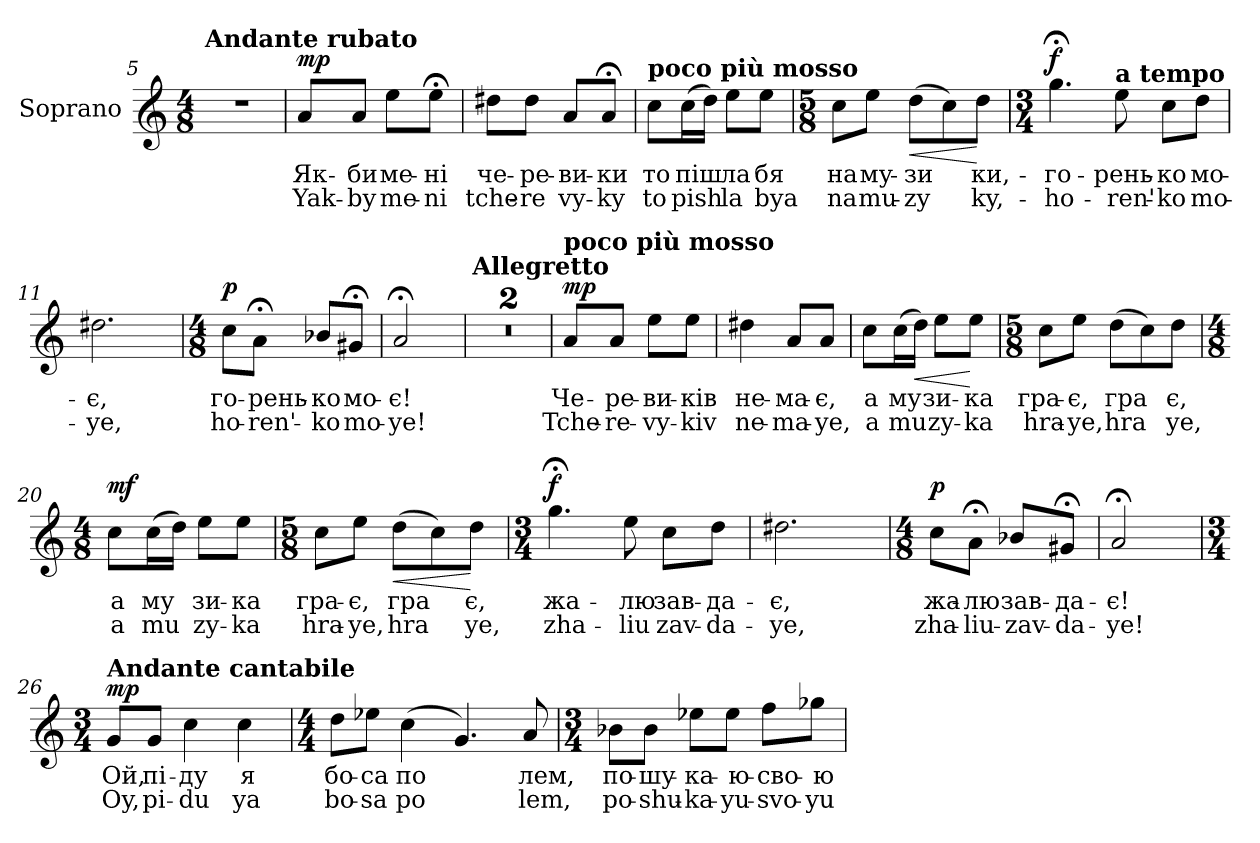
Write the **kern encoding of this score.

**kern	**text	**text	**dynam
*part1	*part1	*part1	*part1
*staff1	*staff1	*staff1	*staff1
*I"Soprano	*	*	*
*I'S.	*	*	*
*clefG2	*	*	*
*k[]	*	*	*
*M4/8	*	*	*
=5	=5	=5	=5
!LO:TX:a:B:t=Andante rubato	!	!	!
2r	.	.	.
=6	=6	=6	=6
!	!LO:LY:b	!LO:LY:b	!LO:DY:a
8a/L	Як-	Yak-	mp
!	!LO:LY:b	!LO:LY:b	!
8a/J	-би	-by	.
!	!LO:LY:b	!LO:LY:b	!
8ee\L	ме-	me-	.
!	!LO:LY:b	!LO:LY:b	!
8ee;<\J	-ні	-ni	.
=7	=7	=7	=7
!	!LO:LY:b	!LO:LY:b	!
8dd#X\L	че-	tche-	.
!	!LO:LY:b	!LO:LY:b	!
8dd#\J	-ре-	-re	.
!	!LO:LY:b	!LO:LY:b	!
8a/L	-ви-	vy-	.
!	!LO:LY:b	!LO:LY:b	!
8a;</J	-ки	-ky	.
=8	=8	=8	=8
!LO:TX:a:B:t=poco più mosso	!	!	!
!	!LO:LY:b	!LO:LY:b	!
8cc\L	то	to	.
!	!LO:LY:b	!LO:LY:b	!
(16cc\L	піш	pish	.
16dd\JJ)	.	.	.
!	!LO:LY:b	!LO:LY:b	!
8ee\L	ла	la	.
!	!LO:LY:b	!LO:LY:b	!
8ee\J	бя	bya	.
=9	=9	=9	=9
*M5/8	*	*	*
!	!LO:LY:b	!LO:LY:b	!
8cc\L	на	na	.
!	!LO:LY:b	!LO:LY:b	!
8ee\J	му-	mu-	.
!	!LO:LY:b	!LO:LY:b	!LO:HP:b
(8dd\L	-зи	-zy	<
8cc\)	.	.	.
!	!LO:LY:b	!LO:LY:b	!
8dd\J	ки,-	ky,-	[
!!LO:LB:g=z
=10	=10	=10	=10
*M3/4	*	*	*
!	!LO:LY:b	!LO:LY:b	!LO:DY:a
4.gg;<\	-го-	-ho-	f
!LO:TX:a:B:t=a tempo	!	!	!
!	!LO:LY:b	!LO:LY:b	!
8ee\	-рень-	-ren'-	.
!	!LO:LY:b	!LO:LY:b	!
8cc\L	-ко	-ko	.
!	!LO:LY:b	!LO:LY:b	!
8dd\J	мо-	mo-	.
=11	=11	=11	=11
!	!LO:LY:b	!LO:LY:b	!
2.dd#X\	-є,	-ye,	.
=12	=12	=12	=12
*M4/8	*	*	*
!	!LO:LY:b	!LO:LY:b	!LO:DY:a
8cc\L	го-	ho-	p
!	!LO:LY:b	!LO:LY:b	!
8a;<\J	-рень-	-ren'-	.
!	!LO:LY:b	!LO:LY:b	!
8b-X/L	-ко	-ko	.
!	!LO:LY:b	!LO:LY:b	!
8g#X;</J	мо-	mo-	.
=13	=13	=13	=13
!	!LO:LY:b	!LO:LY:b	!
2a;</	-є!	-ye!	.
=14	=14	=14	=14
!LO:TX:a:B:t=Allegretto	!	!	!
2r	.	.	.
=15	=15	=15	=15
2r	.	.	.
!!LO:LB:g=z
=16	=16	=16	=16
!LO:TX:a:B:t=poco più mosso	!	!	!
!	!LO:LY:b	!LO:LY:b	!LO:DY:a
8a/L	Че-	Tche-	mp
!	!LO:LY:b	!LO:LY:b	!
8a/J	-ре-	-re-	.
!	!LO:LY:b	!LO:LY:b	!
8ee\L	-ви-	-vy-	.
!	!LO:LY:b	!LO:LY:b	!
8ee\J	-ків	-kiv	.
=17	=17	=17	=17
!	!LO:LY:b	!LO:LY:b	!
4dd#X\	не-	ne-	.
!	!LO:LY:b	!LO:LY:b	!
8a/L	-ма-	-ma-	.
!	!LO:LY:b	!LO:LY:b	!
8a/J	-є,	-ye,	.
=18	=18	=18	=18
!	!LO:LY:b	!LO:LY:b	!
8cc\L	а	a	.
!	!LO:LY:b	!LO:LY:b	!
(16cc\L	му	mu	.
!	!	!	!LO:HP:b
16dd\JJ)	.	.	<
!	!LO:LY:b	!LO:LY:b	!
8ee\L	зи-	zy-	.
!	!LO:LY:b	!LO:LY:b	!
8ee\J	-ка	-ka	[
=19	=19	=19	=19
*M5/8	*	*	*
!	!LO:LY:b	!LO:LY:b	!
8cc\L	гра-	hra-	.
!	!LO:LY:b	!LO:LY:b	!
8ee\J	-є,	-ye,	.
!	!LO:LY:b	!LO:LY:b	!
(8dd\L	гра	hra	.
8cc\)	.	.	.
!	!LO:LY:b	!LO:LY:b	!
8dd\J	є,	ye,	.
=20	=20	=20	=20
*M4/8	*	*	*
!	!LO:LY:b	!LO:LY:b	!LO:DY:a
8cc\L	а	a	mf
!	!LO:LY:b	!LO:LY:b	!
(16cc\L	му	mu	.
16dd\JJ)	.	.	.
!	!LO:LY:b	!LO:LY:b	!
8ee\L	зи-	zy-	.
!	!LO:LY:b	!LO:LY:b	!
8ee\J	-ка	-ka	.
=21	=21	=21	=21
*M5/8	*	*	*
!	!LO:LY:b	!LO:LY:b	!
8cc\L	гра-	hra-	.
!	!LO:LY:b	!LO:LY:b	!
8ee\J	-є,	-ye,	.
!	!LO:LY:b	!LO:LY:b	!LO:HP:b
(8dd\L	гра	hra	<
8cc\)	.	.	.
!	!LO:LY:b	!LO:LY:b	!
8dd\J	є,	ye,	[
!!LO:LB:g=z
=22	=22	=22	=22
*M3/4	*	*	*
!	!LO:LY:b	!LO:LY:b	!LO:DY:a
4.gg;<\	жа-	zha-	f
!	!LO:LY:b	!LO:LY:b	!
8ee\	-лю	-liu	.
!	!LO:LY:b	!LO:LY:b	!
8cc\L	зав-	zav-	.
!	!LO:LY:b	!LO:LY:b	!
8dd\J	-да-	-da-	.
=23	=23	=23	=23
!	!LO:LY:b	!LO:LY:b	!
2.dd#X\	-є,	-ye,	.
=24	=24	=24	=24
*M4/8	*	*	*
!	!LO:LY:b	!LO:LY:b	!LO:DY:a
8cc\L	жа-	zha-	p
!	!LO:LY:b	!LO:LY:b	!
8a;<\J	-лю	-liu-	.
!	!LO:LY:b	!LO:LY:b	!
8b-X/L	зав-	-zav-	.
!	!LO:LY:b	!LO:LY:b	!
8g#X;</J	-да-	-da-	.
=25	=25	=25	=25
!	!LO:LY:b	!LO:LY:b	!
2a;</	-є!	-ye!	.
=26	=26	=26	=26
*M3/4	*	*	*
!LO:TX:a:B:t=Andante cantabile	!	!	!
!	!LO:LY:b	!LO:LY:b	!LO:DY:a
8g/L	Ой,	Oy,	mp
!	!LO:LY:b	!LO:LY:b	!
8g/J	пі-	pi-	.
!	!LO:LY:b	!LO:LY:b	!
4cc\	-ду	-du	.
!	!LO:LY:b	!LO:LY:b	!
4cc\	я	ya	.
!!LO:LB:g=z
=27	=27	=27	=27
*M4/4	*	*	*
!	!LO:LY:b	!LO:LY:b	!
8dd\L	бо-	bo-	.
!	!LO:LY:b	!LO:LY:b	!
8ee-X\J	-са	-sa	.
!	!LO:LY:b	!LO:LY:b	!
(4cc\	по	po	.
4.g/)	.	.	.
!	!LO:LY:b	!LO:LY:b	!
8a/	лем,	lem,	.
=28	=28	=28	=28
*M3/4	*	*	*
!	!LO:LY:b	!LO:LY:b	!
8b-X\L	по-	po-	.
!	!LO:LY:b	!LO:LY:b	!
8b-\J	-шу-	-shu-	.
!	!LO:LY:b	!LO:LY:b	!
8ee-X\L	-ка-	-ka-	.
!	!LO:LY:b	!LO:LY:b	!
8ee-\J	-ю-	-yu-	.
!	!LO:LY:b	!LO:LY:b	!
8ff\L	-сво-	-svo-	.
!	!LO:LY:b	!LO:LY:b	!
8gg-X\J	-ю	-yu	.
=	=	=	=
*-	*-	*-	*-
